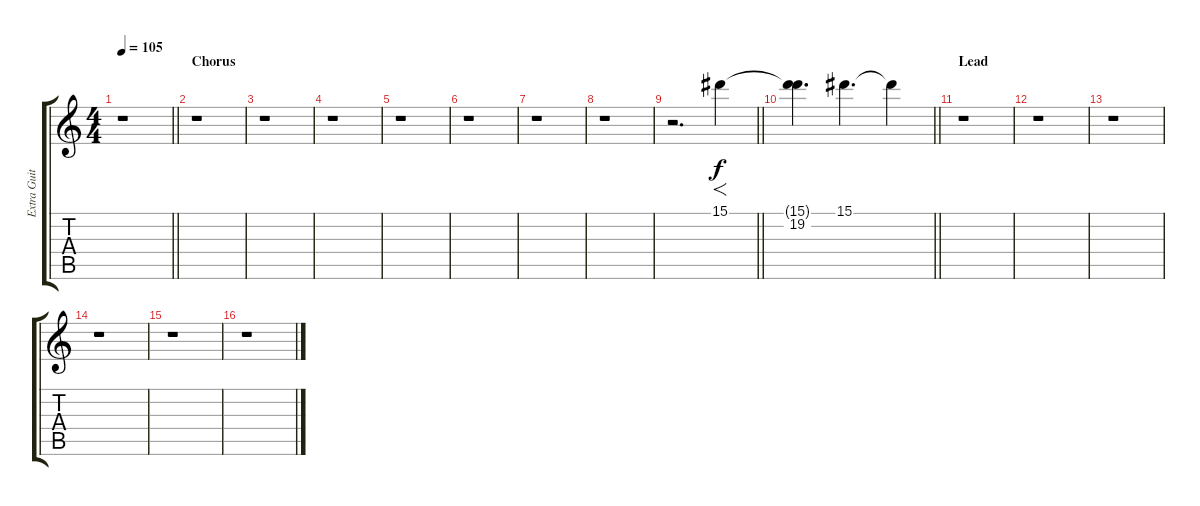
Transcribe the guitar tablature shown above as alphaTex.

\track ("Extra Guitar" "Extra Guit") {instrument distortionguitar}
\staff {score tabs}
\tuning (C4 G3 Eb3 Bb2 F2 C2) {hide}
\ts (4 4)
\tempo 105
\clef g2
\barLineRight lightlight
\ks c
r.1{dy f} |
\section ("" "Chorus")
r.1 |
r.1 |
r.1 |
r.1 |
r.1 |
r.1 |
r.1 |
\barLineRight lightlight
r.2{d} 15.1.4{f} |
\barLineRight lightlight
(15.1{t} 19.2).4{d} 15.1.4{d} 15.1{t}.4 |
\section ("" "Lead")
r.1 |
r.1 |
r.1 |
r.1 |
r.1 |
r.1
